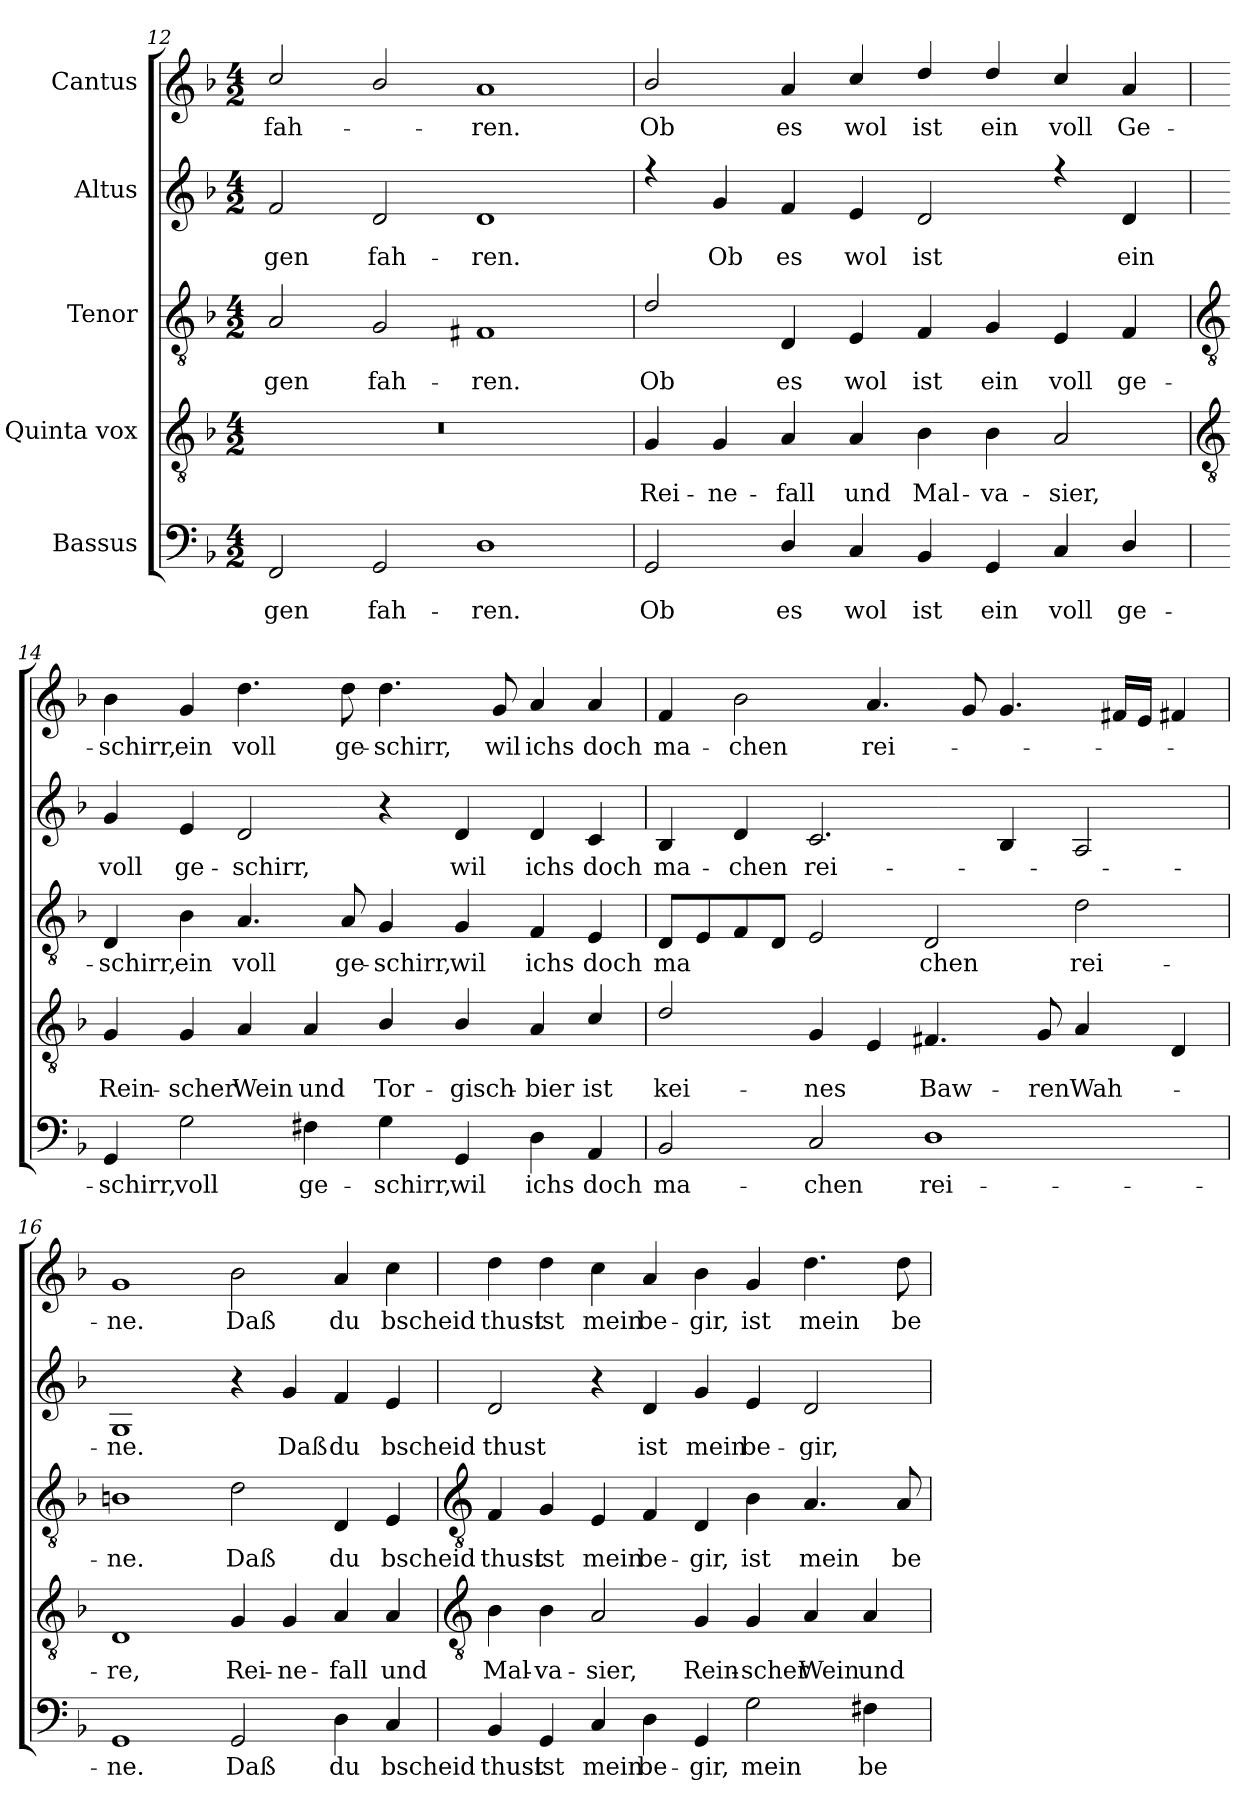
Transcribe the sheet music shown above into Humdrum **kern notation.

**kern	**text	**kern	**text	**kern	**text	**kern	**text	**kern	**text
*part5	*part5	*part4	*part4	*part3	*part3	*part2	*part2	*part1	*part1
*staff5	*staff5	*staff4	*staff4	*staff3	*staff3	*staff2	*staff2	*staff1	*staff1
*I"Bassus	*	*I"Quinta vox	*	*I"Tenor	*	*I"Altus	*	*I"Cantus	*
*clefF4	*	*clefGv2	*	*clefGv2	*	*clefG2	*	*clefG2	*
*k[b-]	*	*k[b-]	*	*k[b-]	*	*k[b-]	*	*k[b-]	*
*F:	*	*F:	*	*F:	*	*F:	*	*F:	*
*M4/2	*	*M4/2	*	*M4/2	*	*M4/2	*	*M4/2	*
=12	=12	=12	=12	=12	=12	=12	=12	=12	=12
*^	*	*	*	*	*	*	*	*	*
!	!	!LO:LY:b	!	!	!	!LO:LY:b	!	!LO:LY:b	!	!LO:LY:b
*	*	*	*	*	*^	*	*^	*	*^	*
2FF	2GG\yy	-gen	0r	.	2A	2G\yy	-gen	2f	2g\yy	-gen	2cc	2g\yy	fah-
!	!	!LO:LY:b	!	!	!	!	!LO:LY:b	!	!	!LO:LY:b	!	!	!
2GG	2GG\yy	fah-	.	.	2G	2G\yy	fah-	2d	2g\yy	fah-	2b-	2g\yy	.
!	!	!LO:LY:b	!	!	!	!	!LO:LY:b	!	!	!LO:LY:b	!	!	!LO:LY:b
1D	1GG\yy	-ren.	.	.	1F#X	1G\yy	-ren.	1d	1g\yy	-ren.	1a	1g\yy	-ren.
=13	=13	=13	=13	=13	=13	=13	=13	=13	=13	=13	=13	=13	=13
!	!	!LO:LY:b	!	!LO:LY:b	!	!	!LO:LY:b	!	!	!	!	!	!LO:LY:b
2GG	0ryy	Ob	4G	Rei-	2d	0ryy	Ob	4r	0ryy	.	2b-	0ryy	Ob
!	!	!	!	!LO:LY:b	!	!	!	!	!	!LO:LY:b	!	!	!
.	.	.	4G	-ne-	.	.	.	4g	.	Ob	.	.	.
!	!	!LO:LY:b	!	!LO:LY:b	!	!	!LO:LY:b	!	!	!LO:LY:b	!	!	!LO:LY:b
4D	.	es	4A	-fall	4D	.	es	4f	.	es	4a	.	es
!	!	!LO:LY:b	!	!LO:LY:b	!	!	!LO:LY:b	!	!	!LO:LY:b	!	!	!LO:LY:b
4C	.	wol	4A	und	4E	.	wol	4e	.	wol	4cc	.	wol
!	!	!LO:LY:b	!	!LO:LY:b	!	!	!LO:LY:b	!	!	!LO:LY:b	!	!	!LO:LY:b
4BB-	.	ist	4B-	Mal-	4F	.	ist	2d	.	ist	4dd	.	ist
!	!	!LO:LY:b	!	!LO:LY:b	!	!	!LO:LY:b	!	!	!	!	!	!LO:LY:b
4GG	.	ein	4B-	-va-	4G	.	ein	.	.	.	4dd	.	ein
!	!	!LO:LY:b	!	!LO:LY:b	!	!	!LO:LY:b	!	!	!	!	!	!LO:LY:b
4C	.	voll	2A	-sier,	4E	.	voll	4r	.	.	4cc	.	voll
!	!	!LO:LY:b	!	!	!	!	!LO:LY:b	!	!	!LO:LY:b	!	!	!LO:LY:b
4D	.	ge-	.	.	4F	.	ge-	4d	.	ein	4a	.	Ge-
*	*	*	*	*	*v	*v	*	*	*	*	*v	*v	*
*v	*v	*	*	*	*	*	*v	*v	*	*	*
!!LO:LB:g=z
=14	=14	=14	=14	=14	=14	=14	=14	=14	=14
*	*	*clefGv2	*	*clefGv2	*	*	*	*	*
!	!LO:LY:b	!	!LO:LY:b	!	!LO:LY:b	!	!LO:LY:b	!	!LO:LY:b
*	*	*^	*	*	*	*	*	*	*
4GG	-schirr,	4G	0ryy	Rein-	4D	-schirr,	4g	voll	4b-	-schirr,
!	!LO:LY:b	!	!	!LO:LY:b	!	!LO:LY:b	!	!LO:LY:b	!	!LO:LY:b
2G	voll	4G	.	-scher	4B-	ein	4e	ge-	4g	ein
!	!	!	!	!LO:LY:b	!	!LO:LY:b	!	!LO:LY:b	!	!LO:LY:b
.	.	4A	.	Wein	4.A	voll	2d	-schirr,	4.dd	voll
!	!LO:LY:b	!	!	!LO:LY:b	!	!	!	!	!	!
4F#X	ge-	4A	.	und	.	.	.	.	.	.
!	!	!	!	!	!	!LO:LY:b	!	!	!	!LO:LY:b
.	.	.	.	.	8A	ge-	.	.	8dd	ge-
!	!LO:LY:b	!	!	!LO:LY:b	!	!LO:LY:b	!	!	!	!LO:LY:b
4G	-schirr,	4B-	.	Tor-	4G	-schirr,	4r	.	4.dd	-schirr,
!	!LO:LY:b	!	!	!LO:LY:b	!	!LO:LY:b	!	!LO:LY:b	!	!
4GG	wil	4B-	.	-gisch-	4G	wil	4d	wil	.	.
!	!	!	!	!	!	!	!	!	!	!LO:LY:b
.	.	.	.	.	.	.	.	.	8g	wil
!	!LO:LY:b	!	!	!LO:LY:b	!	!LO:LY:b	!	!LO:LY:b	!	!LO:LY:b
4D	ichs	4A	.	-bier	4F	ichs	4d	ichs	4a	ichs
!	!LO:LY:b	!	!	!LO:LY:b	!	!LO:LY:b	!	!LO:LY:b	!	!LO:LY:b
4AA	doch	4c	.	ist	4E	doch	4c	doch	4a	doch
=15	=15	=15	=15	=15	=15	=15	=15	=15	=15	=15
!	!LO:LY:b	!	!	!LO:LY:b	!	!LO:LY:b	!	!LO:LY:b	!	!LO:LY:b
2BB-	ma-	2d	0ryy	kei-	8DL	ma	4B-	ma-	4f	ma-
.	.	.	.	.	8E	.	.	.	.	.
!	!	!	!	!	!	!	!	!LO:LY:b	!	!LO:LY:b
.	.	.	.	.	8F	.	4d	-chen	2b-	-chen
.	.	.	.	.	8DJ	.	.	.	.	.
!	!LO:LY:b	!	!	!LO:LY:b	!	!	!	!LO:LY:b	!	!
2C	-chen	4G	.	-nes	2E	.	2.c	rei-	.	.
!	!	!	!	!	!	!	!	!	!	!LO:LY:b
.	.	4E	.	.	.	.	.	.	4.a	rei-
!	!LO:LY:b	!	!	!LO:LY:b	!	!LO:LY:b	!	!	!	!
1D	rei-	4.F#X	.	Baw-	2D	chen	.	.	.	.
.	.	.	.	.	.	.	.	.	8g	.
.	.	.	.	.	.	.	4B-	.	4.g	.
!	!	!	!	!LO:LY:b	!	!	!	!	!	!
.	.	8G	.	-ren	.	.	.	.	.	.
!	!	!	!	!LO:LY:b	!	!LO:LY:b	!	!	!	!
.	.	4A	.	Wah-	2d	rei-	2A	.	.	.
.	.	.	.	.	.	.	.	.	16f#XLL	.
.	.	.	.	.	.	.	.	.	16eJJ	.
.	.	4D	.	.	.	.	.	.	4f#X	.
=16	=16	=16	=16	=16	=16	=16	=16	=16	=16	=16
!	!LO:LY:b	!	!	!LO:LY:b	!	!LO:LY:b	!	!LO:LY:b	!	!LO:LY:b
1GG	-ne.	1D	1ryy	-re,	1Bn	-ne.	1G	-ne.	1g	-ne.
!	!LO:LY:b	!	!	!LO:LY:b	!	!LO:LY:b	!	!	!	!LO:LY:b
2GG	Daß	4G	2ryy	Rei-	2d	Daß	4r	.	2b-	Daß
!	!	!	!	!LO:LY:b	!	!	!	!LO:LY:b	!	!
.	.	4G	.	-ne-	.	.	4g	Daß	.	.
!	!LO:LY:b	!	!	!LO:LY:b	!	!LO:LY:b	!	!LO:LY:b	!	!LO:LY:b
4D	du	4A	4ryy	-fall	4D	du	4f	du	4a	du
!	!LO:LY:b	!	!	!LO:LY:b	!	!LO:LY:b	!	!LO:LY:b	!	!LO:LY:b
4C	bscheid	4A	4G\yy	und	4E	bscheid	4e	bscheid	4cc	bscheid
*	*	*v	*v	*	*	*	*	*	*	*
!!LO:LB:g=z
=17	=17	=17	=17	=17	=17	=17	=17	=17	=17
*	*	*clefGv2	*	*clefGv2	*	*	*	*	*
*	*	*^	*	*	*	*	*	*	*
!	!LO:LY:b	!	!	!LO:LY:b	!	!LO:LY:b	!	!LO:LY:b	!	!LO:LY:b
*	*	*v	*v	*	*	*	*	*	*	*
4BB-	thust	4B-	Mal-	4F	thust	2d	thust	4dd	thust
!	!LO:LY:b	!	!LO:LY:b	!	!LO:LY:b	!	!	!	!LO:LY:b
4GG	ist	4B-	-va-	4G	ist	.	.	4dd	ist
!	!LO:LY:b	!	!LO:LY:b	!	!LO:LY:b	!	!	!	!LO:LY:b
4C	mein	2A	-sier,	4E	mein	4r	.	4cc	mein
!	!LO:LY:b	!	!	!	!LO:LY:b	!	!LO:LY:b	!	!LO:LY:b
4D	be-	.	.	4F	be-	4d	ist	4a	be-
!	!LO:LY:b	!	!LO:LY:b	!	!LO:LY:b	!	!LO:LY:b	!	!LO:LY:b
4GG	-gir,	4G	Rein-	4D	-gir,	4g	mein	4b-	-gir,
!	!LO:LY:b	!	!LO:LY:b	!	!LO:LY:b	!	!LO:LY:b	!	!LO:LY:b
2G	mein	4G	-scher	4B-	ist	4e	be-	4g	ist
!	!	!	!LO:LY:b	!	!LO:LY:b	!	!LO:LY:b	!	!LO:LY:b
.	.	4A	Wein	4.A	mein	2d	-gir,	4.dd	mein
!	!LO:LY:b	!	!LO:LY:b	!	!	!	!	!	!
4F#X	be-	4A	und	.	.	.	.	.	.
!	!	!	!	!	!LO:LY:b	!	!	!	!LO:LY:b
.	.	.	.	8A	be-	.	.	8dd	be-
=	=	=	=	=	=	=	=	=	=
*-	*-	*-	*-	*-	*-	*-	*-	*-	*-
